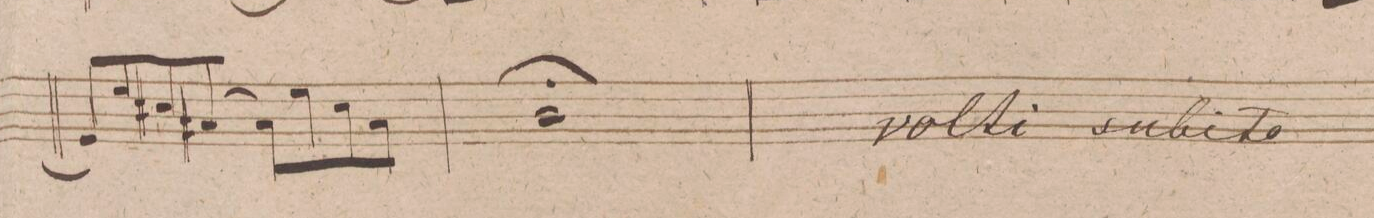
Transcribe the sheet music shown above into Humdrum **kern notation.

**kern	**dynam
*I"Violino 2do	*
*clefG2	*
*k[f#]	*
*met(c|)	*
*M2/2	*
8e/L]	.
8ee\	.
8cc#X\	.
[>8a#X/J	.
8a#/L]	.
8ee\	.
8cc#\	.
8a#/J	.
=290	=290
1b\;	.
=291	=291
*-	*-
